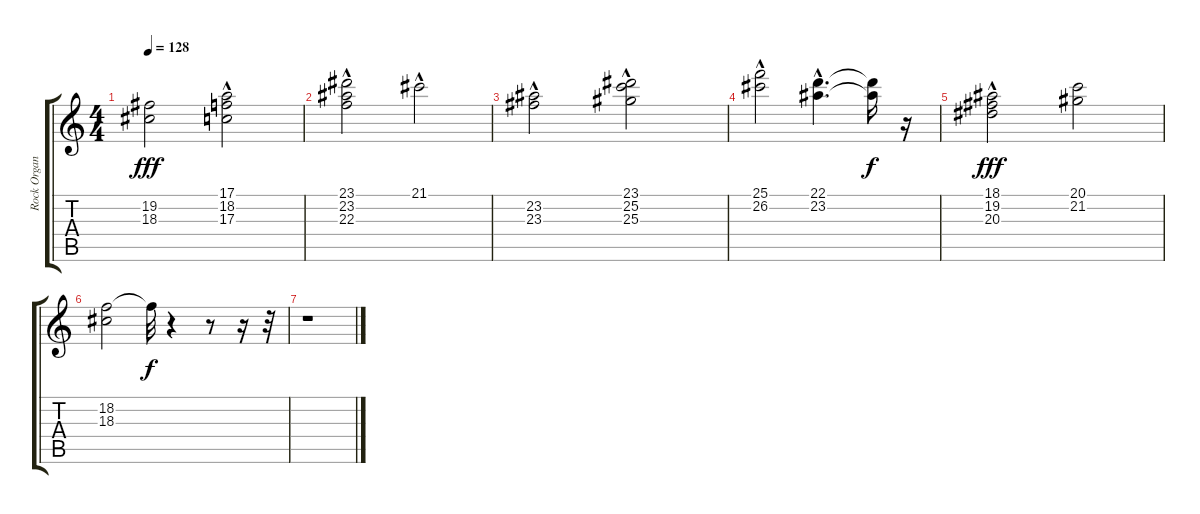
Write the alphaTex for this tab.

\track ("Rock Organ" "Rock Organ") {instrument rockorgan}
\staff {score tabs}
\tuning (E4 B3 G3 D3 A2 E2) {hide}
\ts (4 4)
\tempo 128
\clef g2
\ks c
(19.2 18.3).2{dy fff} (17.1 18.2{hac} 17.3).2 |
(23.1 23.2{hac} 22.3{hac}).2 21.1{hac}.2 |
(23.2 23.3{hac}).2 (23.1{hac} 25.2{hac} 25.3{hac}).2 |
(25.1{hac} 26.2{hac}).2 (22.1{hac} 23.2{hac}).4{d} (22.1{t} 23.2{t}).16{dy f} r.16 |
(18.1 19.2{hac} 20.3{hac}).2{dy fff} (20.1 21.2).2 |
(18.2 18.3).2 18.2{t}.32{dy f} r.4 r.8 r.16 r.32 |
r.1
